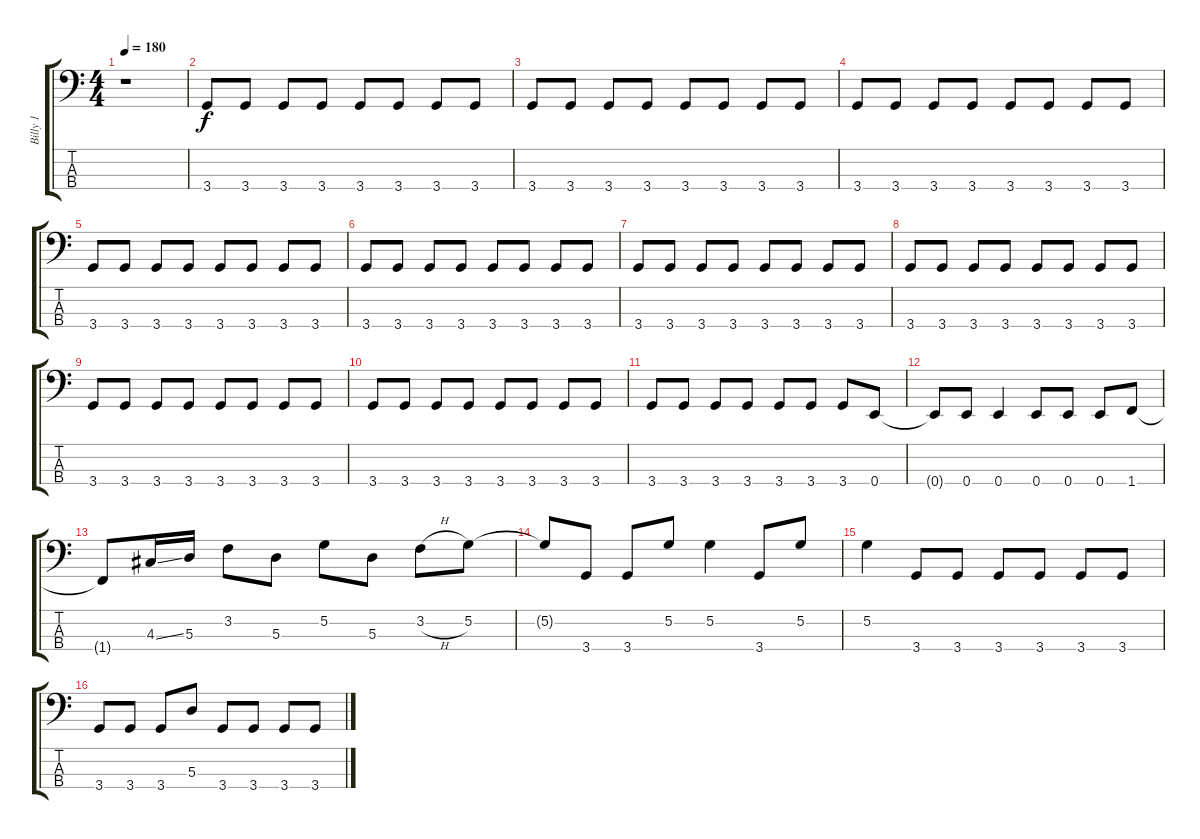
\track ("Billy 1" "Billy 1") {instrument electricbassfinger}
\staff {score tabs}
\tuning (G2 D2 A1 E1) {hide}
\ts (4 4)
\tempo 180
\clef f4
\ks c
r.1{dy f instrument electricbassfinger} |
3.4.8 3.4.8 3.4.8 3.4.8 3.4.8 3.4.8 3.4.8 3.4.8 |
3.4.8 3.4.8 3.4.8 3.4.8 3.4.8 3.4.8 3.4.8 3.4.8 |
3.4.8 3.4.8 3.4.8 3.4.8 3.4.8 3.4.8 3.4.8 3.4.8 |
3.4.8 3.4.8 3.4.8 3.4.8 3.4.8 3.4.8 3.4.8 3.4.8 |
3.4.8 3.4.8 3.4.8 3.4.8 3.4.8 3.4.8 3.4.8 3.4.8 |
3.4.8 3.4.8 3.4.8 3.4.8 3.4.8 3.4.8 3.4.8 3.4.8 |
3.4.8 3.4.8 3.4.8 3.4.8 3.4.8 3.4.8 3.4.8 3.4.8 |
3.4.8 3.4.8 3.4.8 3.4.8 3.4.8 3.4.8 3.4.8 3.4.8 |
3.4.8 3.4.8 3.4.8 3.4.8 3.4.8 3.4.8 3.4.8 3.4.8 |
3.4.8 3.4.8 3.4.8 3.4.8 3.4.8 3.4.8 3.4.8 0.4.8 |
0.4{t}.8 0.4.8 0.4.4 0.4.8 0.4.8 0.4.8 1.4.8 |
1.4{t}.8 4.3{ss}.16 5.3.16 3.2.8 5.3.8 5.2.8 5.3.8 3.2{h}.8 5.2.8 |
5.2{t}.8 3.4.8 3.4.8 5.2.8 5.2.4 3.4.8 5.2.8 |
5.2.4 3.4.8 3.4.8 3.4.8 3.4.8 3.4.8 3.4.8 |
3.4.8 3.4.8 3.4.8 5.3.8 3.4.8 3.4.8 3.4.8 3.4.8
